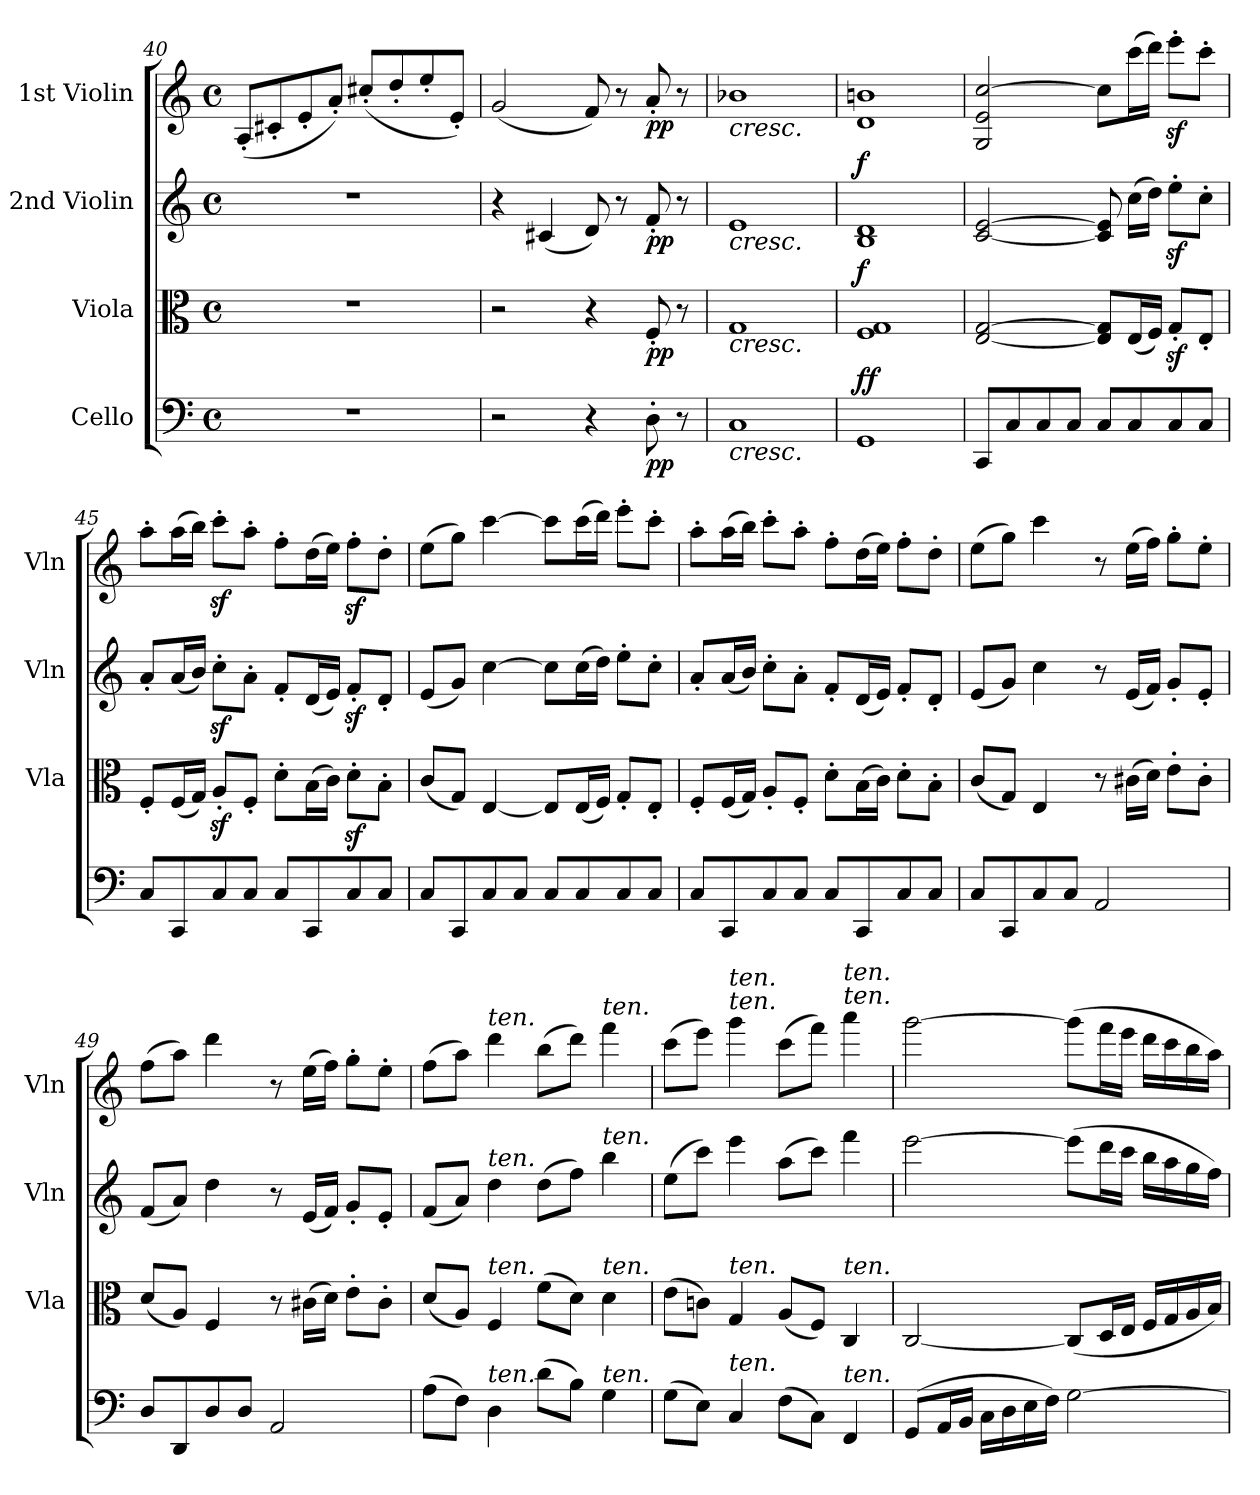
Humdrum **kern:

**kern	**dynam	**kern	**dynam	**kern	**dynam	**kern	**dynam
*part4	*part4	*part3	*part3	*part2	*part2	*part1	*part1
*staff4	*staff4	*staff3	*staff3	*staff2	*staff2	*staff1	*staff1
*I"Cello	*	*I"Viola	*	*I"2nd Violin	*	*I"1st Violin	*
*	*	*I'Vla	*	*I'Vln	*	*I'Vln	*
*clefF4	*	*clefC3	*	*clefG2	*	*clefG2	*
*k[]	*	*k[]	*	*k[]	*	*k[]	*
*M4/4	*	*M4/4	*	*M4/4	*	*M4/4	*
*met(c)	*	*met(c)	*	*met(c)	*	*met(c)	*
=40	=40	=40	=40	=40	=40	=40	=40
1r	.	1r	.	1r	.	(8A'L	.
.	.	.	.	.	.	8c#X'	.
.	.	.	.	.	.	8e'	.
.	.	.	.	.	.	8a'J)	.
.	.	.	.	.	.	(8cc#X'L	.
.	.	.	.	.	.	8dd'	.
.	.	.	.	.	.	8ee'	.
.	.	.	.	.	.	8e'J)	.
=41	=41	=41	=41	=41	=41	=41	=41
2r	.	2r	.	4r	.	(2g	.
.	.	.	.	(4c#X	.	.	.
4r	.	4r	.	8d)	.	8f)	.
.	.	.	.	8r	.	8r	.
8D'	pp	8F'	pp	8f'	pp	8a'	pp
8r	.	8r	.	8r	.	8r	.
=42	=42	=42	=42	=42	=42	=42	=42
!	!	!	!	!	!	!LO:TX:b:i:t=cresc.	!
!	!	!	!	!LO:TX:b:i:t=cresc.	!	!	!
!	!	!LO:TX:b:i:t=cresc.	!	!	!	!	!
!LO:TX:b:i:t=cresc.	!	!	!	!	!	!	!
1C	.	1G	.	1e	.	1b-X	.
=43	=43	=43	=43	=43	=43	=43	=43
!	!LO:DY:a	!	!LO:DY:a	!	!LO:DY:a	!	!
1GG	ff	1F 1G	f	1B 1d	f	1d 1bn	.
=44	=44	=44	=44	=44	=44	=44	=44
8CCL	.	[2E [2G	.	[2c [2e	.	2G 2e [2cc	.
8C	.	.	.	.	.	.	.
8C	.	.	.	.	.	.	.
8CJ	.	.	.	.	.	.	.
8CL	.	8E] 8G]L	.	8c] 8e]	.	8ccL]	.
8C	.	(16EL	.	(16ccLL	.	(16cccL	.
.	.	16FJJ)	.	16ddJJ)	.	16dddJJ)	.
8C	.	8Gz'L	.	8eez'L	.	8eeez'L	.
8CJ	.	8E'J	.	8cc'J	.	8ccc'J	.
=45	=45	=45	=45	=45	=45	=45	=45
8CL	.	8F'L	.	8a'L	.	8aa'L	.
8CC	.	(16FL	.	(16aL	.	(16aaL	.
.	.	16GJJ)	.	16bJJ)	.	16bbJJ)	.
8C	.	8Az'L	.	8ccz'L	.	8cccz'L	.
8CJ	.	8F'J	.	8a'J	.	8aa'J	.
8CL	.	8d'L	.	8f'L	.	8ff'L	.
8CC	.	(16BL	.	(16dL	.	(16ddL	.
.	.	16cJJ)	.	16eJJ)	.	16eeJJ)	.
8C	.	8dz'L	.	8fz'L	.	8ffz'L	.
8CJ	.	8B'J	.	8d'J	.	8dd'J	.
=46	=46	=46	=46	=46	=46	=46	=46
8CL	.	(8cL	.	(8eL	.	(8eeL	.
8CC	.	8GJ)	.	8gJ)	.	8ggJ)	.
8C	.	[4E	.	[4cc	.	[4ccc	.
8CJ	.	.	.	.	.	.	.
8CL	.	8EL]	.	8ccL]	.	8cccL]	.
8C	.	(16EL	.	(16ccL	.	(16cccL	.
.	.	16FJJ)	.	16ddJJ)	.	16dddJJ)	.
8C	.	8G'L	.	8ee'L	.	8eee'L	.
8CJ	.	8E'J	.	8cc'J	.	8ccc'J	.
=47	=47	=47	=47	=47	=47	=47	=47
8CL	.	8F'L	.	8a'L	.	8aa'L	.
8CC	.	(16FL	.	(16aL	.	(16aaL	.
.	.	16GJJ)	.	16bJJ)	.	16bbJJ)	.
8C	.	8A'L	.	8cc'L	.	8ccc'L	.
8CJ	.	8F'J	.	8a'J	.	8aa'J	.
8CL	.	8d'L	.	8f'L	.	8ff'L	.
8CC	.	(16BL	.	(16dL	.	(16ddL	.
.	.	16cJJ)	.	16eJJ)	.	16eeJJ)	.
8C	.	8d'L	.	8f'L	.	8ff'L	.
8CJ	.	8B'J	.	8d'J	.	8dd'J	.
=48	=48	=48	=48	=48	=48	=48	=48
8CL	.	(8cL	.	(8eL	.	(8eeL	.
8CC	.	8GJ)	.	8gJ)	.	8ggJ)	.
8C	.	4E	.	4cc	.	4ccc	.
8CJ	.	.	.	.	.	.	.
2AA	.	8r	.	8r	.	8r	.
.	.	(16c#XLL	.	(16eLL	.	(16eeLL	.
.	.	16dJJ)	.	16fJJ)	.	16ffJJ)	.
.	.	8e'L	.	8g'L	.	8gg'L	.
.	.	8c#'J	.	8e'J	.	8ee'J	.
=49	=49	=49	=49	=49	=49	=49	=49
8DL	.	(8dL	.	(8fL	.	(8ffL	.
8DD	.	8AJ)	.	8aJ)	.	8aaJ)	.
8D	.	4F	.	4dd	.	4ddd	.
8DJ	.	.	.	.	.	.	.
2AA	.	8r	.	8r	.	8r	.
.	.	(16c#XLL	.	(16eLL	.	(16eeLL	.
.	.	16dJJ)	.	16fJJ)	.	16ffJJ)	.
.	.	8e'L	.	8g'L	.	8gg'L	.
.	.	8c#'J	.	8e'J	.	8ee'J	.
=50	=50	=50	=50	=50	=50	=50	=50
(8AL	.	(8dL	.	(8fL	.	(8ffL	.
8FJ)	.	8AJ)	.	8aJ)	.	8aaJ)	.
!	!	!	!	!	!	!LO:TX:a:i:t=ten.	!
!	!	!	!	!LO:TX:a:i:t=ten.	!	!	!
!	!	!LO:TX:a:i:t=ten.	!	!	!	!	!
!LO:TX:a:i:t=ten.	!	!	!	!	!	!	!
4D	.	4F	.	4dd	.	4ddd	.
(8dL	.	(8fL	.	(8ddL	.	(8bbL	.
8BJ)	.	8dJ)	.	8ffJ)	.	8dddJ)	.
!	!	!	!	!	!	!LO:TX:a:i:t=ten.	!
!	!	!	!	!LO:TX:a:i:t=ten.	!	!	!
!	!	!LO:TX:a:i:t=ten.	!	!	!	!	!
!LO:TX:a:i:t=ten.	!	!	!	!	!	!	!
4G	.	4d	.	4bb	.	4fff	.
=51	=51	=51	=51	=51	=51	=51	=51
(8GL	.	(8eL	.	(8eeL	.	(8cccL	.
8EJ)	.	8cnJ)	.	8cccJ)	.	8eeeJ)	.
!	!	!	!	!	!	!LO:TX:a:i:t=ten.	!
!	!	!	!	!	!	!LO:TX:a:i:t=ten.	!
!	!	!LO:TX:a:i:t=ten.	!	!	!	!	!
!LO:TX:a:i:t=ten.	!	!	!	!	!	!	!
4C	.	4G	.	4eee	.	4ggg	.
(8FL	.	(8AL	.	(8aaL	.	(8cccL	.
8CJ)	.	8FJ)	.	8cccJ)	.	8fffJ)	.
!	!	!	!	!	!	!LO:TX:a:i:t=ten.	!
!	!	!	!	!	!	!LO:TX:a:i:t=ten.	!
!	!	!LO:TX:a:i:t=ten.	!	!	!	!	!
!LO:TX:a:i:t=ten.	!	!	!	!	!	!	!
4FF	.	4C	.	4fff	.	4aaa	.
=52	=52	=52	=52	=52	=52	=52	=52
(8GGL	.	[2C	.	[2eee	.	[2ggg	.
16AAL	.	.	.	.	.	.	.
16BBJJ	.	.	.	.	.	.	.
16CLL	.	.	.	.	.	.	.
16D	.	.	.	.	.	.	.
16E	.	.	.	.	.	.	.
16FJJ)	.	.	.	.	.	.	.
[2G	.	(8CL]	.	(8eeeL]	.	(8gggL]	.
.	.	16DL	.	16dddL	.	16fffL	.
.	.	16EJJ	.	16cccJJ	.	16eeeJJ	.
.	.	16FLL	.	16bbLL	.	16dddLL	.
.	.	16G	.	16aa	.	16ccc	.
.	.	16A	.	16gg	.	16bb	.
.	.	16BJJ)	.	16ffJJ)	.	16aaJJ)	.
=	=	=	=	=	=	=	=
*-	*-	*-	*-	*-	*-	*-	*-
